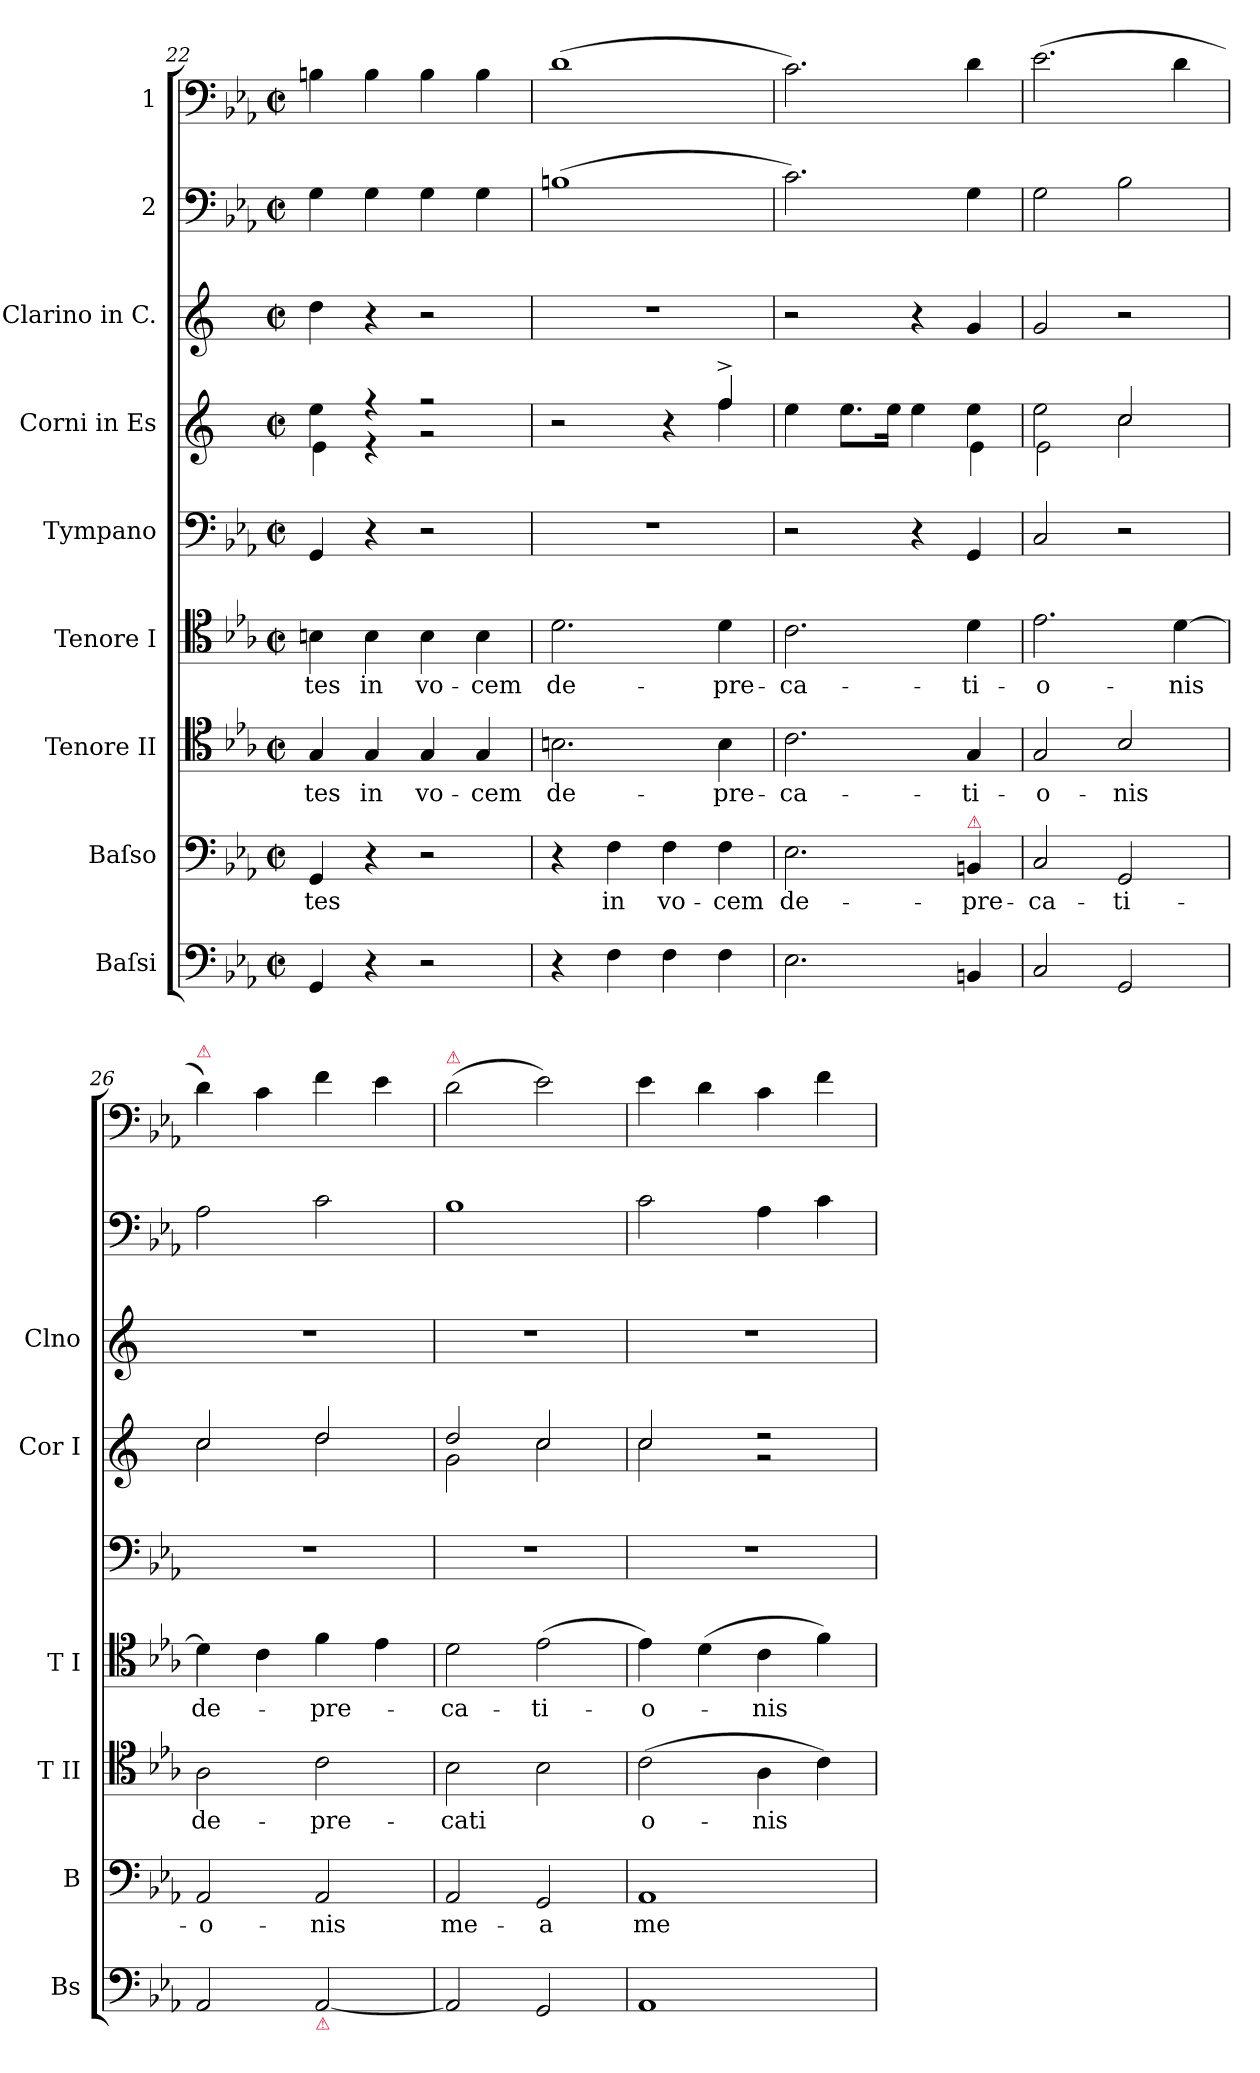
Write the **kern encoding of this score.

**kern	**kern	**text	**kern	**text	**kern	**text	**kern	**kern	**kern	**kern	**kern
*part9	*part8	*part8	*part7	*part7	*part6	*part6	*part5	*part4	*part3	*part2	*part1
*staff9	*staff8	*staff8	*staff7	*staff7	*staff6	*staff6	*staff5	*staff4	*staff3	*staff2	*staff1
*I"Baſsi	*I"Baſso	*	*I"Tenore II	*	*I"Tenore I	*	*I"Tympano	*I"Corni in Es	*I"Clarino in C.	*I"2	*I"1
*I'Bs	*I'B	*	*I'T II	*	*I'T I	*	*	*I'Cor I	*I'Clno	*	*
*clefF4	*clefF4	*	*clefC4	*	*clefC4	*	*clefF4	*clefG2	*clefG2	*clefF4	*clefF4
*	*	*	*	*	*	*	*	*ITrd5c9	*	*	*
*k[b-e-a-]	*k[b-e-a-]	*	*k[b-e-a-]	*	*k[b-e-a-]	*	*k[b-e-a-]	*k[b-e-a-]	*k[]	*k[b-e-a-]	*k[b-e-a-]
*E-:	*E-:	*	*E-:	*	*E-:	*	*E-:	*	*	*E-:	*E-:
*M2/2	*M2/2	*	*M2/2	*	*M2/2	*	*M2/2	*M2/2	*M2/2	*M2/2	*M2/2
*met(c|)	*met(c|)	*	*met(c|)	*	*met(c|)	*	*met(c|)	*met(c|)	*met(c|)	*met(c|)	*met(c|)
=22	=22	=22	=22	=22	=22	=22	=22	=22	=22	=22	=22
*	*	*	*	*	*	*	*	*^	*	*	*
4GG/	4GG/	-tes	4G/	-tes	4Bn\	-tes	4GG/	4g\	4G\	4dd\	4G\	4Bn\
4r	4r	.	4G/	in	4B\	in	4r	4r	4r	4r	4G\	4B\
2r	2r	.	4G/	vo-	4B\	vo-	2r	2r	2r	2r	4G\	4B\
.	.	.	4G/	-cem	4B\	-cem	.	.	.	.	4G\	4B\
=23	=23	=23	=23	=23	=23	=23	=23	=23	=23	=23	=23	=23
4r	4r	.	2.Bn\	de-	2.d\	de-	1r	2r	2ryy	1r	(>1Bn\	(>1d\
4F\	4F\	in	.	.	.	.	.	.	.	.	.	.
4F\	4F\	vo-	.	.	.	.	.	4r	4ryy	.	.	.
4F\	4F\	-cem	4B\	-pre-	4d\	-pre-	.	4a-^/	4a-\	.	.	.
=24	=24	=24	=24	=24	=24	=24	=24	=24	=24	=24	=24	=24
2.E-\	2.E-\	de-	2.c\	-ca-	2.c\	-ca-	2r	4g\	2.ryy	2r	2.c\)	2.c\)
.	.	.	.	.	.	.	.	8.g\L	.	.	.	.
.	.	.	.	.	.	.	.	16g\Jk	.	.	.	.
.	.	.	.	.	.	.	4r	4g\	.	4r	.	.
!	!LO:TX:a:color=crimson:t=⚠	!	!	!	!	!	!	!	!	!	!	!
4BBn/	4BBn/	-pre-	4G/	-ti-	4d\	-ti-	4GG/	4g\	4G\	4g/	4G\	4d\
=25	=25	=25	=25	=25	=25	=25	=25	=25	=25	=25	=25	=25
2C/	2C/	-ca-	2G/	-o-	2.e-\	-o-	2C/	2g\	2G\	2g/	2G\	(>2.e-\
2GG/	2GG/	-ti-	2B-/	-nis	.	.	2r	2e-/	2e-\	2r	2B-\	.
.	.	.	.	.	[4d\	-nis	.	.	.	.	.	4d\
=26	=26	=26	=26	=26	=26	=26	=26	=26	=26	=26	=26	=26
!	!	!	!	!	!	!	!	!	!	!	!	!LO:TX:a:color=crimson:t=⚠
2AA-/	2AA-/	-o-	2A-\	de-	4d\]	de-	1r	2e-/	2e-\	1r	2A-\	4d\)
.	.	.	.	.	4c\	.	.	.	.	.	.	4c\
!LO:TX:b:color=crimson:t=⚠	!	!	!	!	!	!	!	!	!	!	!	!
[2AA-/	2AA-/	-nis	2c\	-pre-	4f\	-pre-	.	2f/	2f\	.	2c\	4f\
.	.	.	.	.	4e-\	.	.	.	.	.	.	4e-\
=27	=27	=27	=27	=27	=27	=27	=27	=27	=27	=27	=27	=27
!	!	!	!	!	!	!	!	!	!	!	!	!LO:TX:a:color=crimson:t=⚠
2AA-/]	2AA-/	me-	2B-\	-cati	2d\	-ca-	1r	2f/	2B-\	1r	1B-\	(>2d\
2GG/	2GG/	-a	2B-\	.	(>2e-\	-ti-	.	2e-/	2e-\	.	.	2e-\)
=28	=28	=28	=28	=28	=28	=28	=28	=28	=28	=28	=28	=28
1AA-/	1AA-/	me-	(>2c\	-o-	4e-\)	-o-	1r	2e-/	2e-\	1r	2c\	4e-\
.	.	.	.	.	(>4d\	.	.	.	.	.	.	4d\
.	.	.	4A-\	-nis	4c\	-nis	.	2r	2r	.	4A-\	4c\
.	.	.	4c\)	.	4f\)	.	.	.	.	.	4c\	4f\
*	*	*	*	*	*	*	*	*v	*v	*	*	*
=	=	=	=	=	=	=	=	=	=	=	=
*-	*-	*-	*-	*-	*-	*-	*-	*-	*-	*-	*-
